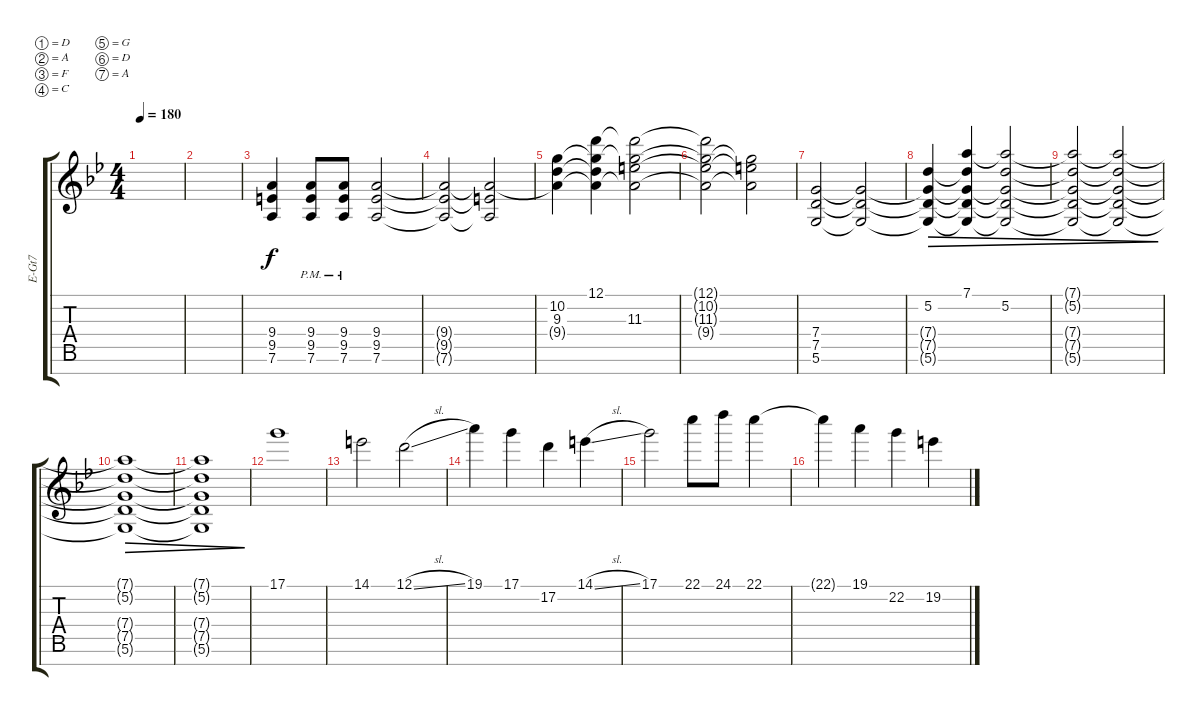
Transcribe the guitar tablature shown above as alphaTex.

\defaultSystemsLayout 4
\bracketExtendMode groupsimilarinstruments
\otherSystemsTrackNameOrientation horizontal
\track ("Electric Guitar" "E-Gt7") {instrument distortionguitar}
\staff {score tabs}
\tuning (D4 A3 F3 C3 G2 D2 A1)
\ts (4 4)
\tempo 180
\clef g2
\ks bb
|
|
(7.6{acc forcenatural} 9.5{acc #} 9.4{acc forcenatural}).4{beam Up} (7.6{pm acc forcenatural} 9.5{pm acc #} 9.4{pm acc forcenatural}).8{beam Up} (7.6{pm acc forcenatural} 9.5{pm acc #} 9.4{pm acc forcenatural}).8{beam Up} (7.6{acc forcenatural} 9.5{acc #} 9.4{acc forcenatural}).2{beam Up} |
(7.6{t acc forcenatural} 9.5{t acc #} 9.4{t acc forcenatural}).2{beam Up} (7.6{t acc forcenatural} 9.5{t acc #} 9.4{t acc forcenatural}).2{beam Up} |
(10.2{acc forcenatural} 9.3{acc forcenatural} 9.4{t acc forcenatural}).4{beam Down} (12.1{acc forcenatural} 10.2{t acc forcenatural} 9.3{t acc forcenatural} 9.4{t acc forcenatural}).4{beam Down} (10.2{t acc forcenatural} 11.3{acc #} 12.1{t acc forcenatural} 9.4{t acc forcenatural}).2{beam Down} |
(12.1{t acc forcenatural} 10.2{t acc forcenatural} 11.3{t acc #} 9.4{t acc forcenatural}).2{beam Down} (9.4{t acc forcenatural} 11.3{t acc #} 10.2{t acc forcenatural}).2{beam Down} |
(5.6{acc forcenatural} 7.5{acc forcenatural} 7.4{acc forcenatural}).2{beam Up} (5.6{t acc forcenatural} 7.5{t acc forcenatural} 7.4{t acc forcenatural}).2{beam Up} |
(5.6{t acc forcenatural} 7.5{t acc forcenatural} 7.4{t acc forcenatural} 5.2{acc forcenatural}).4{dec beam Up} (7.1{acc forcenatural} 5.2{t acc forcenatural} 7.4{t acc forcenatural} 7.5{t acc forcenatural} 5.6{t acc forcenatural}).4{dec beam Up} (5.2{acc forcenatural} 7.1{t acc forcenatural} 7.4{t acc forcenatural} 7.5{t acc forcenatural} 5.6{t acc forcenatural}).2{dec beam Up} |
(5.2{t acc forcenatural} 7.1{t acc forcenatural} 5.6{t acc forcenatural} 7.5{t acc forcenatural} 7.4{t acc forcenatural}).2{dec beam Up} (7.1{t acc forcenatural} 5.2{t acc forcenatural} 7.4{t acc forcenatural} 7.5{t acc forcenatural} 5.6{t acc forcenatural}).2{dec beam Up} |
(5.6{t acc forcenatural} 7.5{t acc forcenatural} 7.4{t acc forcenatural} 5.2{t acc forcenatural} 7.1{t acc forcenatural}).1{dec beam Up} |
(5.6{t acc forcenatural} 7.5{t acc forcenatural} 7.4{t acc forcenatural} 5.2{t acc forcenatural} 7.1{t acc forcenatural}).1{dec beam Up} |
17.1{acc forcenatural}.1{beam Down} |
14.1{acc #}.2{beam Down} 12.1{sl acc forcenatural}.2{beam Down} |
19.1{acc forcenatural}.4{beam Down} 17.1{acc forcenatural}.4{beam Down} 17.2{acc forcenatural}.4{beam Down} 14.1{sl acc #}.4{beam Down} |
17.1{acc forcenatural}.2{beam Down} 22.1{acc forcenatural}.8{beam Down} 24.1{acc forcenatural}.8{beam Down} 22.1{acc forcenatural}.4{beam Down} |
22.1{t acc forcenatural}.4{beam Down} 19.1{acc forcenatural}.4{beam Down} 22.2{acc forcenatural}.4{beam Down} 19.2{acc #}.4{beam Down}
